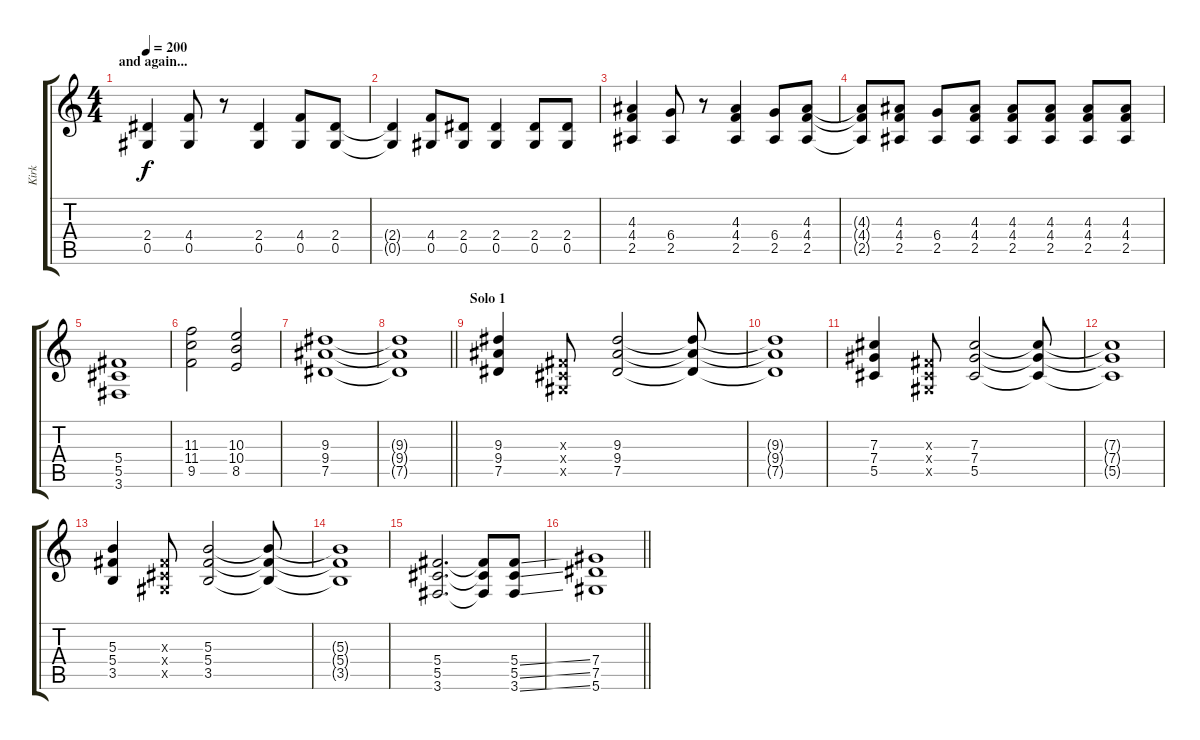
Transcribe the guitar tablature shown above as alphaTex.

\track ("Kirk" "Kirk") {instrument distortionguitar}
\staff {score tabs}
\tuning (Eb4 Bb3 Gb3 Db3 Ab2 Eb2) {hide}
\ts (4 4)
\section ("" "and again...")
\tempo 200
\clef g2
\ks c
(2.4 0.5).4{dy f} (4.4 0.5).8 r.8 (2.4 0.5).4 (4.4 0.5).8 (2.4 0.5).8 |
(2.4{t} 0.5{t}).4 (4.4 0.5).8 (2.4 0.5).8 (2.4 0.5).4 (2.4 0.5).8 (2.4 0.5).8 |
(4.3 4.4 2.5).4 (6.4 2.5).8 r.8 (4.3 4.4 2.5).4 (6.4 2.5).8 (4.3 4.4 2.5).8 |
(4.3{t} 4.4{t} 2.5{t}).8 (4.3 4.4 2.5).8 (6.4 2.5).8 (4.3 4.4 2.5).8 (4.3 4.4 2.5).8 (4.3 4.4 2.5).8 (4.3 4.4 2.5).8 (4.3 4.4 2.5).8 |
(5.4 5.5 3.6).1 |
(11.3 11.4 9.5).2 (10.3 10.4 8.5).2 |
(9.3 9.4 7.5).1 |
\barLineRight lightlight
(9.3{t} 9.4{t} 7.5{t}).1 |
\section ("" "Solo 1")
(9.3 9.4 7.5).4 (0.3{x} 0.4{x} 0.5{x}).8 (9.3 9.4 7.5).2 (9.3{t} 9.4{t} 7.5{t}).8 |
(9.3{t} 9.4{t} 7.5{t}).1 |
(7.3 7.4 5.5).4 (0.3{x} 0.4{x} 0.5{x}).8 (7.3 7.4 5.5).2 (7.3{t} 7.4{t} 5.5{t}).8 |
(7.3{t} 7.4{t} 5.5{t}).1 |
(5.3 5.4 3.5).4 (0.3{x} 0.4{x} 0.5{x}).8 (5.3 5.4 3.5).2 (5.3{t} 5.4{t} 3.5{t}).8 |
(5.3{t} 5.4{t} 3.5{t}).1 |
(5.4 5.5 3.6).2{d} (5.4{t} 5.5{t} 3.6{t}).8 (5.4{ss} 5.5{ss} 3.6{ss}).8 |
\barLineRight lightlight
(7.4 7.5 5.6).1
